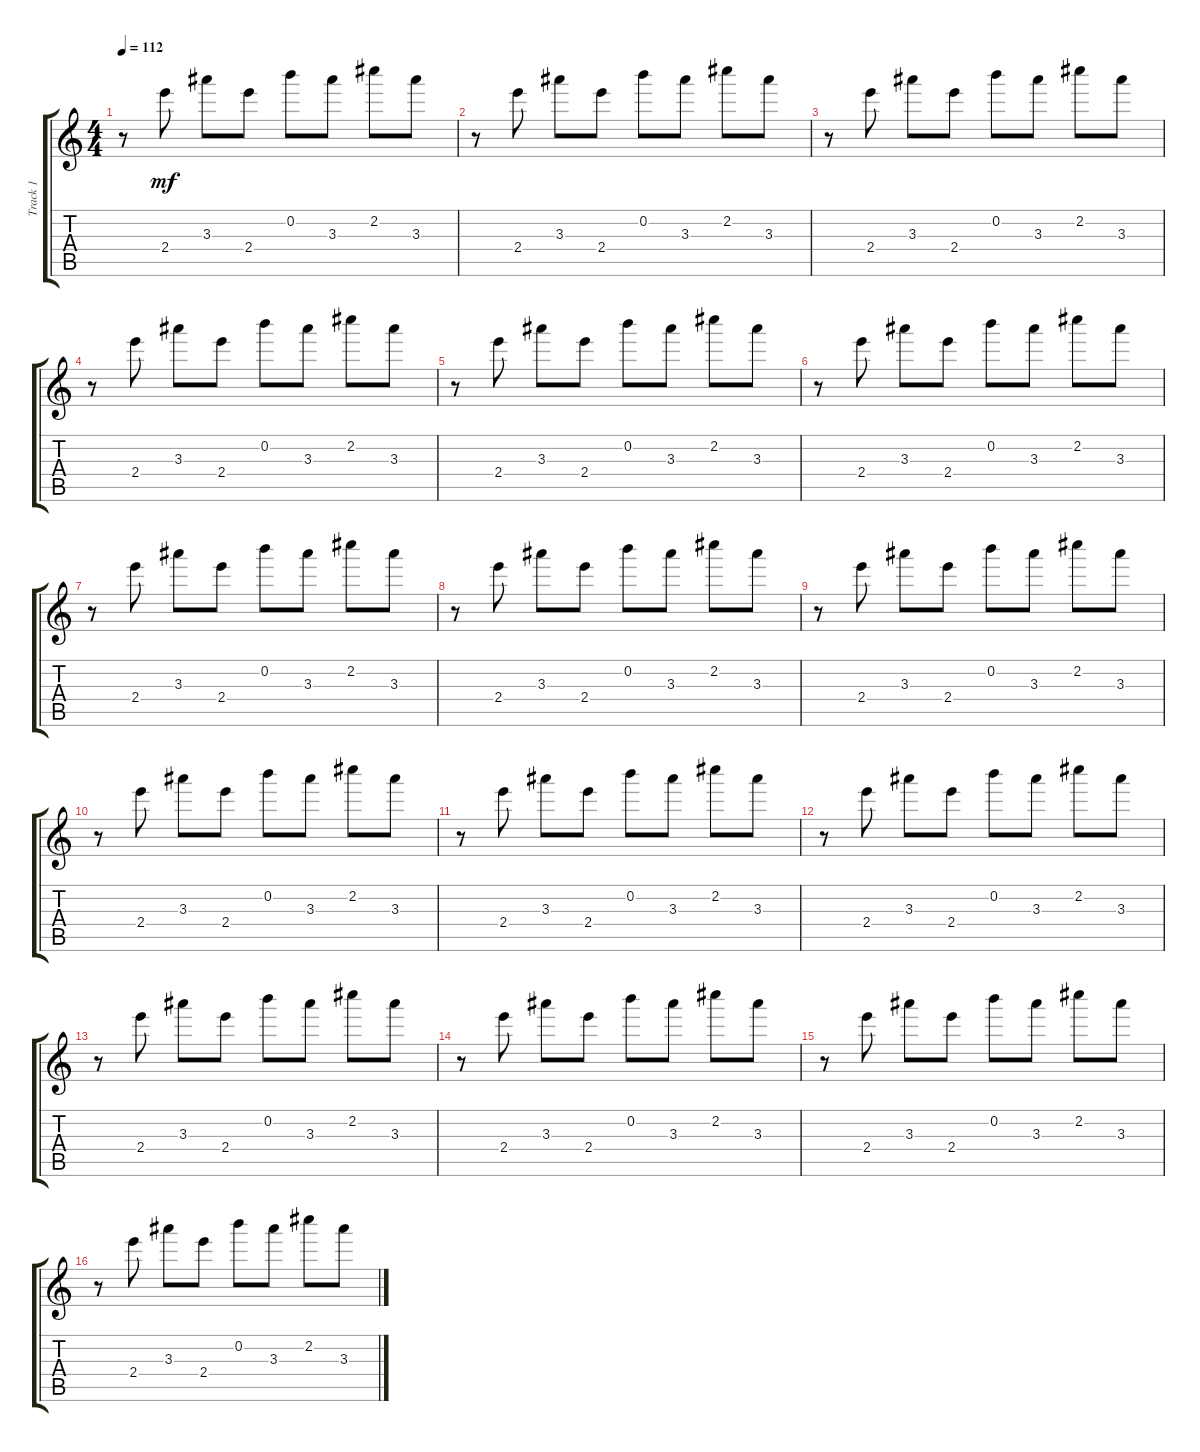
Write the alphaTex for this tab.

\track ("Track 1" "Track 1") {instrument electricguitarjazz}
\staff {score tabs}
\tuning (E4 B3 G3 D3 A2 E2) {hide}
\ts (4 4)
\tempo 112
\clef g2
\ks c
r.8{ot 15mb dy mf} 2.4.8{ot 15mb} 3.3.8{ot 15mb} 2.4.8{ot 15mb} 0.2.8{ot 15mb} 3.3.8{ot 15mb} 2.2.8{ot 15mb} 3.3.8{ot 15mb} |
r.8{ot 15mb} 2.4.8{ot 15mb} 3.3.8{ot 15mb} 2.4.8{ot 15mb} 0.2.8{ot 15mb} 3.3.8{ot 15mb} 2.2.8{ot 15mb} 3.3.8{ot 15mb} |
r.8{ot 15mb} 2.4.8{ot 15mb} 3.3.8{ot 15mb} 2.4.8{ot 15mb} 0.2.8{ot 15mb} 3.3.8{ot 15mb} 2.2.8{ot 15mb} 3.3.8{ot 15mb} |
r.8{ot 15mb} 2.4.8{ot 15mb} 3.3.8{ot 15mb} 2.4.8{ot 15mb} 0.2.8{ot 15mb} 3.3.8{ot 15mb} 2.2.8{ot 15mb} 3.3.8{ot 15mb} |
r.8{ot 15mb} 2.4.8{ot 15mb} 3.3.8{ot 15mb} 2.4.8{ot 15mb} 0.2.8{ot 15mb} 3.3.8{ot 15mb} 2.2.8{ot 15mb} 3.3.8{ot 15mb} |
r.8{ot 15mb} 2.4.8{ot 15mb} 3.3.8{ot 15mb} 2.4.8{ot 15mb} 0.2.8{ot 15mb} 3.3.8{ot 15mb} 2.2.8{ot 15mb} 3.3.8{ot 15mb} |
r.8{ot 15mb} 2.4.8{ot 15mb} 3.3.8{ot 15mb} 2.4.8{ot 15mb} 0.2.8{ot 15mb} 3.3.8{ot 15mb} 2.2.8{ot 15mb} 3.3.8{ot 15mb} |
r.8{ot 15mb} 2.4.8{ot 15mb} 3.3.8{ot 15mb} 2.4.8{ot 15mb} 0.2.8{ot 15mb} 3.3.8{ot 15mb} 2.2.8{ot 15mb} 3.3.8{ot 15mb} |
r.8{ot 15mb} 2.4.8{ot 15mb} 3.3.8{ot 15mb} 2.4.8{ot 15mb} 0.2.8{ot 15mb} 3.3.8{ot 15mb} 2.2.8{ot 15mb} 3.3.8{ot 15mb} |
r.8{ot 15mb} 2.4.8{ot 15mb} 3.3.8{ot 15mb} 2.4.8{ot 15mb} 0.2.8{ot 15mb} 3.3.8{ot 15mb} 2.2.8{ot 15mb} 3.3.8{ot 15mb} |
r.8{ot 15mb} 2.4.8{ot 15mb} 3.3.8{ot 15mb} 2.4.8{ot 15mb} 0.2.8{ot 15mb} 3.3.8{ot 15mb} 2.2.8{ot 15mb} 3.3.8{ot 15mb} |
r.8{ot 15mb} 2.4.8{ot 15mb} 3.3.8{ot 15mb} 2.4.8{ot 15mb} 0.2.8{ot 15mb} 3.3.8{ot 15mb} 2.2.8{ot 15mb} 3.3.8{ot 15mb} |
r.8{ot 15mb} 2.4.8{ot 15mb} 3.3.8{ot 15mb} 2.4.8{ot 15mb} 0.2.8{ot 15mb} 3.3.8{ot 15mb} 2.2.8{ot 15mb} 3.3.8{ot 15mb} |
r.8{ot 15mb} 2.4.8{ot 15mb} 3.3.8{ot 15mb} 2.4.8{ot 15mb} 0.2.8{ot 15mb} 3.3.8{ot 15mb} 2.2.8{ot 15mb} 3.3.8{ot 15mb} |
r.8{ot 15mb} 2.4.8{ot 15mb} 3.3.8{ot 15mb} 2.4.8{ot 15mb} 0.2.8{ot 15mb} 3.3.8{ot 15mb} 2.2.8{ot 15mb} 3.3.8{ot 15mb} |
r.8{ot 15mb} 2.4.8{ot 15mb} 3.3.8{ot 15mb} 2.4.8{ot 15mb} 0.2.8{ot 15mb} 3.3.8{ot 15mb} 2.2.8{ot 15mb} 3.3.8{ot 15mb}
